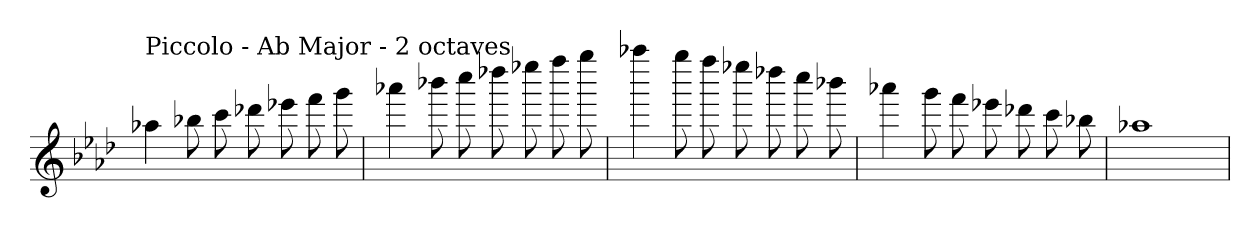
**kern
*part1
*staff1
*clefG2
*k[b-e-a-d-]
*A-:
=
!LO:TX:a:t=Piccolo - Ab Major - 2 octaves
4aa-X
8bb-X
8ccc
8ddd-X
8eee-X
8fff
8ggg
=
4aaa-X
8bbb-X
8cccc
8dddd-X
8eeee-X
8ffff
8gggg
=
4aaaa-X
8gggg
8ffff
8eeee-X
8dddd-X
8cccc
8bbb-X
=
4aaa-X
8ggg
8fff
8eee-X
8ddd-X
8ccc
8bb-X
=
1aa-X
=
*-
